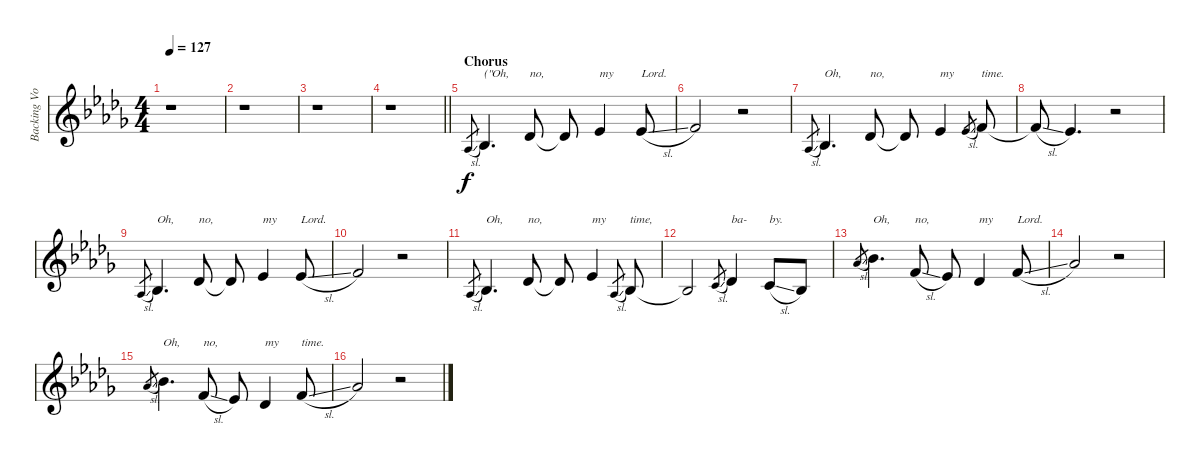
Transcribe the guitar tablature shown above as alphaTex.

\track ("Backing Vocals 1" "Backing Vo") {instrument lead6voice}
\staff {score}
\tuning (E4 B3 G3 D3 A2 E2) {hide}
\ts (4 4)
\tempo 127
\clef g2
\ks bbminor
r.1{dy f} |
r.1 |
r.1 |
\barLineRight lightlight
r.1 |
\section ("" "Chorus")
6.4{sl}.8{gr} 8.4.4{d txt "(\"Oh,"} 6.3.8{txt "no,"} 6.3{t}.8 4.2.4{txt "my"} 4.2{sl}.8{txt "Lord."} |
6.2.2 r.2 |
6.4{sl}.8{gr} 8.4.4{d txt "Oh,"} 6.3.8{txt "no,"} 6.3{t}.8 4.2.4{txt "my"} 4.2{sl}.8{gr} 6.2.8{txt "time."} |
6.2{sl t}.8 4.2.4{d} r.2 |
6.4{sl}.8{gr} 8.4.4{d txt "Oh,"} 6.3.8{txt "no,"} 6.3{t}.8 4.2.4{txt "my"} 4.2{sl}.8{txt "Lord."} |
6.2.2 r.2 |
6.4{sl}.8{gr} 8.4.4{d txt "Oh,"} 6.3.8{txt "no,"} 6.3{t}.8 4.2.4{txt "my"} 6.4{sl}.8{gr} 8.4.8{txt "time,"} |
8.4{t}.2 5.3{sl}.8{gr} 6.3.4{txt "ba-"} 5.3{sl}.8{txt "by."} 3.3.8 |
4.1{sl}.8{gr} 6.1.4{d txt "Oh,"} 6.2{sl}.8{txt "no,"} 4.2.8 6.3.4{txt "my"} 6.2{sl}.8{txt "Lord."} |
9.2.2 r.2 |
4.1{sl}.8{gr} 6.1.4{d txt "Oh,"} 6.2{sl}.8{txt "no,"} 4.2.8 6.3.4{txt "my"} 6.2{sl}.8{txt "time."} |
9.2.2 r.2
